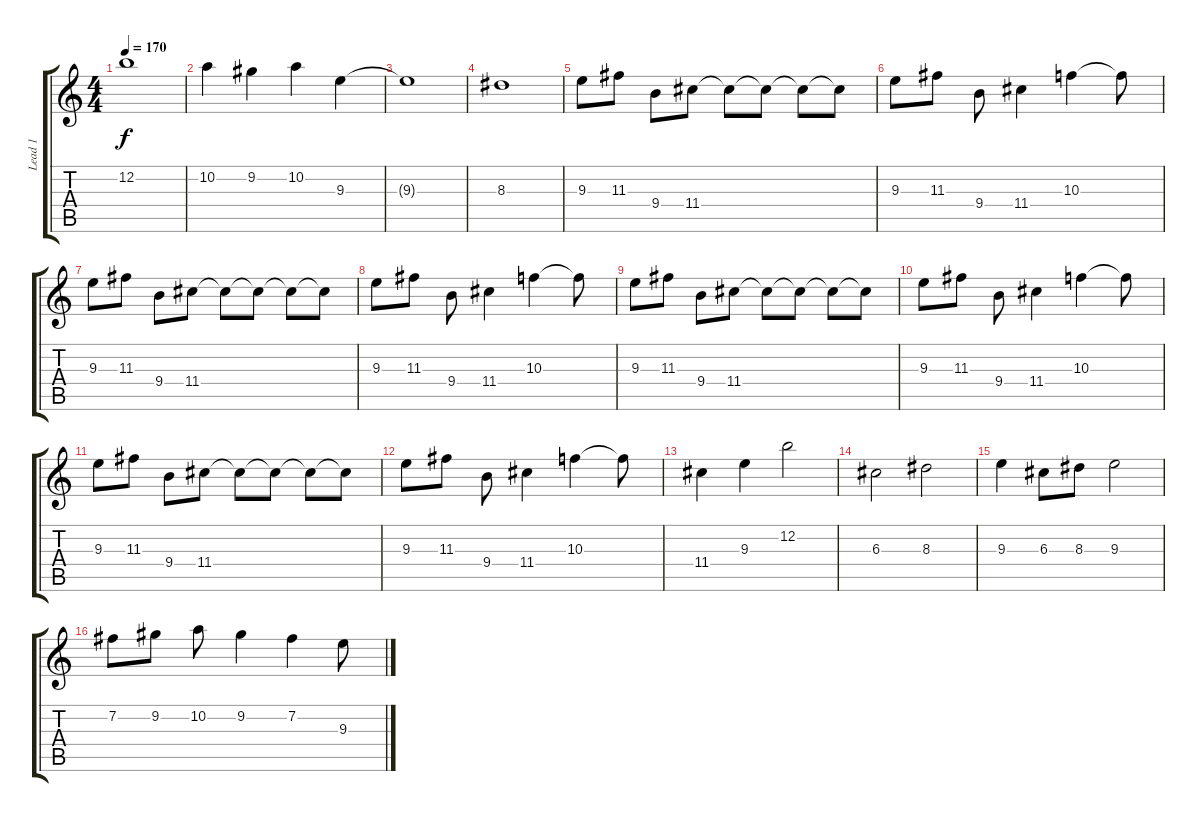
\track ("Lead 1" "Lead 1") {instrument distortionguitar}
\staff {score tabs}
\tuning (E4 B3 G3 D3 A2 E2) {hide}
\ts (4 4)
\tempo 170
\clef g2
\ks c
12.2{t}.1{dy f} |
10.2.4 9.2.4 10.2.4 9.3.4 |
9.3{t}.1 |
8.3.1 |
9.3.8 11.3.8 9.4.8 11.4.8 11.4{t}.8 11.4{t}.8 11.4{t}.8 11.4{t}.8 |
9.3.8 11.3.8 9.4.8 11.4.4 10.3.4 10.3{t}.8 |
9.3.8 11.3.8 9.4.8 11.4.8 11.4{t}.8 11.4{t}.8 11.4{t}.8 11.4{t}.8 |
9.3.8 11.3.8 9.4.8 11.4.4 10.3.4 10.3{t}.8 |
9.3.8 11.3.8 9.4.8 11.4.8 11.4{t}.8 11.4{t}.8 11.4{t}.8 11.4{t}.8 |
9.3.8 11.3.8 9.4.8 11.4.4 10.3.4 10.3{t}.8 |
9.3.8 11.3.8 9.4.8 11.4.8 11.4{t}.8 11.4{t}.8 11.4{t}.8 11.4{t}.8 |
9.3.8 11.3.8 9.4.8 11.4.4 10.3.4 10.3{t}.8 |
11.4.4 9.3.4 12.2.2 |
6.3.2 8.3.2 |
9.3.4 6.3.8 8.3.8 9.3.2 |
7.2.8 9.2.8 10.2.8 9.2.4 7.2.4 9.3.8
